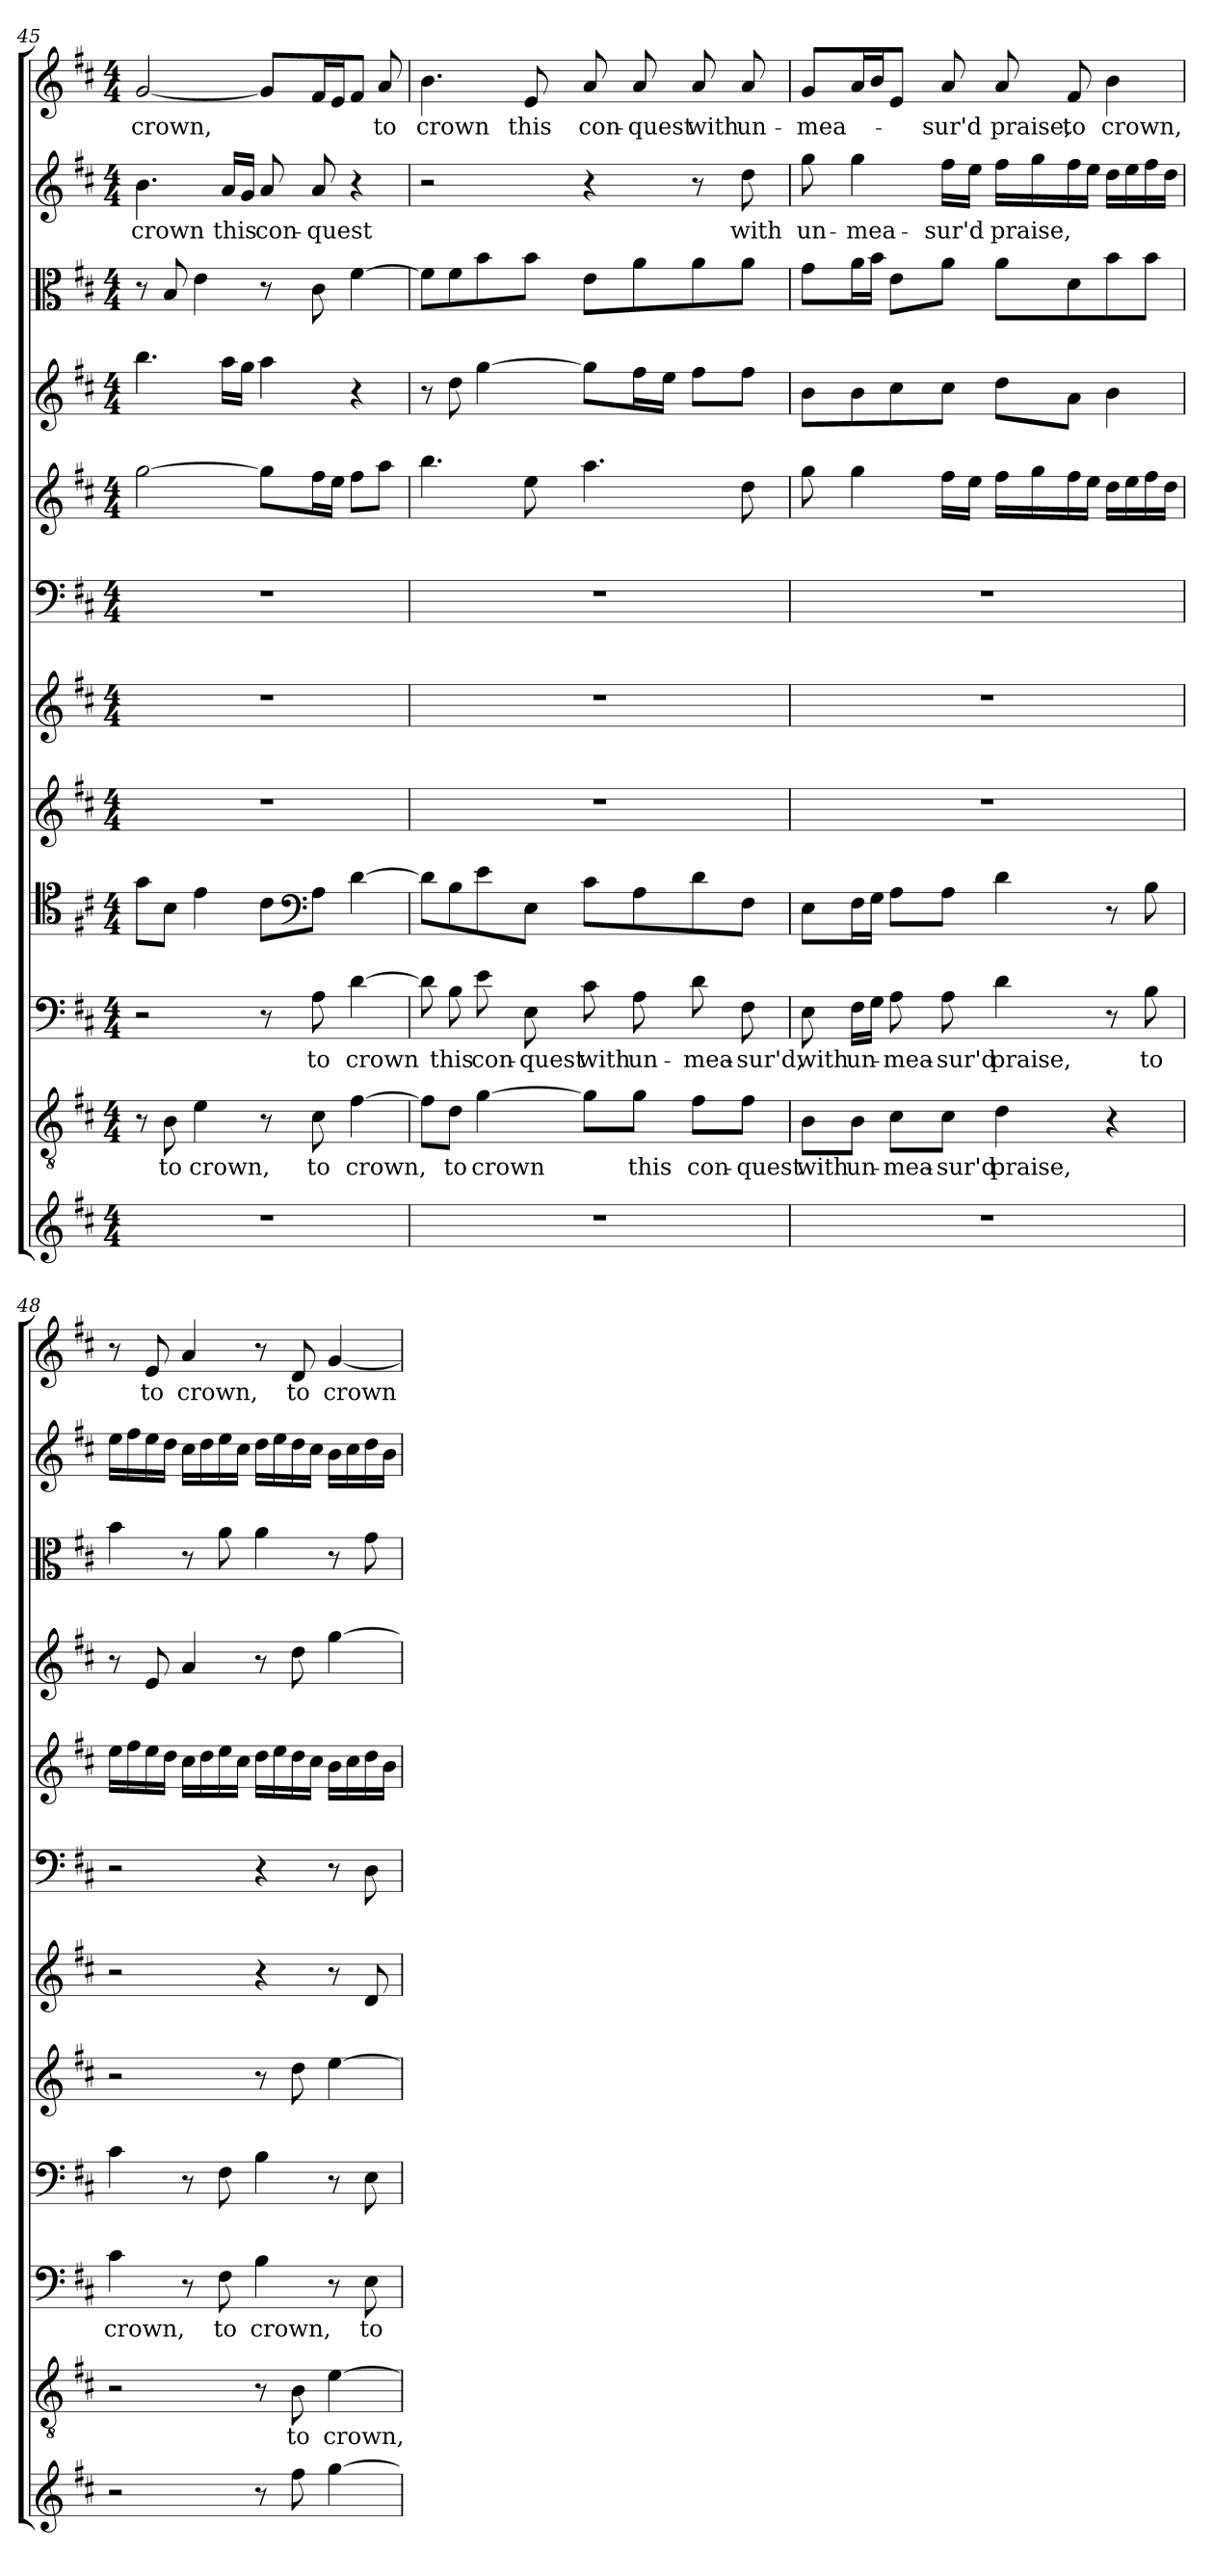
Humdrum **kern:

**kern	**kern	**text	**kern	**text	**kern	**kern	**kern	**kern	**kern	**kern	**kern	**kern	**text	**kern	**text
*part12	*part11	*part11	*part10	*part10	*part9	*part8	*part7	*part6	*part5	*part4	*part3	*part2	*part2	*part1	*part1
*staff12	*staff11	*staff11	*staff10	*staff10	*staff9	*staff8	*staff7	*staff6	*staff5	*staff4	*staff3	*staff2	*staff2	*staff1	*staff1
*clefG2	*clefGv2	*	*clefF4	*	*clefC4	*clefG2	*clefG2	*clefF4	*clefG2	*clefG2	*clefC3	*clefG2	*	*clefG2	*
*k[f#c#]	*k[f#c#]	*	*k[f#c#]	*	*k[f#c#]	*k[f#c#]	*k[f#c#]	*k[f#c#]	*k[f#c#]	*k[f#c#]	*k[f#c#]	*k[f#c#]	*	*k[f#c#]	*
*D:	*D:	*	*D:	*	*D:	*D:	*D:	*D:	*D:	*D:	*D:	*D:	*	*D:	*
*M4/4	*M4/4	*	*M4/4	*	*M4/4	*M4/4	*M4/4	*M4/4	*M4/4	*M4/4	*M4/4	*M4/4	*	*M4/4	*
=45	=45	=45	=45	=45	=45	=45	=45	=45	=45	=45	=45	=45	=45	=45	=45
1r	8r	.	2r	.	8g\L	1r	1r	1r	[2gg\	4.bb\	8r	4.b\	crown	[2g/	crown,
.	8B\	to	.	.	8B\J	.	.	.	.	.	8B/	.	.	.	.
.	4e\	crown,	.	.	4e\	.	.	.	.	.	4e\	.	.	.	.
.	.	.	.	.	.	.	.	.	.	16aa\LL	.	16a/LL	this	.	.
.	.	.	.	.	.	.	.	.	.	16gg\JJ	.	16g/JJ	.	.	.
.	8r	.	8r	.	8c#\L	.	.	.	8gg\L]	4aa\	8r	8a/	con-	8g/L]	.
*	*	*	*	*	*clefF4	*	*	*	*	*	*	*	*	*	*
.	8c#\	to	8A\	to	8A\J	.	.	.	16ff#\L	.	8c#\	8a/	-quest	16f#/L	.
.	.	.	.	.	.	.	.	.	16ee\JJ	.	.	.	.	16e/J	.
.	[4f#\	crown,	[4d\	crown	[4d\	.	.	.	8ff#\L	4r	[4f#\	4r	.	8f#/J	.
.	.	.	.	.	.	.	.	.	8aa\J	.	.	.	.	8a/	to
=46	=46	=46	=46	=46	=46	=46	=46	=46	=46	=46	=46	=46	=46	=46	=46
1r	8f#\L]	.	8d\]	.	8d\L]	1r	1r	1r	4.bb\	8r	8f#\L]	2r	.	4.b\	crown
.	8d\J	to	8B\	this	8B\	.	.	.	.	8dd\	8f#\	.	.	.	.
.	[4g\	crown	8e\	con-	8e\	.	.	.	.	[4gg\	8b\	.	.	.	.
.	.	.	8E\	-quest	8E\J	.	.	.	8ee\	.	8b\J	.	.	8e/	this
.	8g\L]	.	8c#\	with	8c#\L	.	.	.	4.aa\	8gg\L]	8e\L	4r	.	8a/	con-
.	8g\J	this	8A\	un-	8A\	.	.	.	.	16ff#\L	8a\	.	.	8a/	-quest
.	.	.	.	.	.	.	.	.	.	16ee\JJ	.	.	.	.	.
.	8f#\L	con-	8d\	-mea-	8d\	.	.	.	.	8ff#\L	8a\	8r	.	8a/	with
.	8f#\J	-quest	8F#\	-sur'd,	8F#\J	.	.	.	8dd\	8ff#\J	8a\J	8dd\	with	8a/	un-
=47	=47	=47	=47	=47	=47	=47	=47	=47	=47	=47	=47	=47	=47	=47	=47
1r	8B\L	with	8E\	with	8E\L	1r	1r	1r	8gg\	8b\L	8g\L	8gg\	un-	8g/L	-mea-
.	8B\J	un-	16F#\LL	un-	16F#\L	.	.	.	4gg\	8b\	16a\L	4gg\	-mea-	16a/L	.
.	.	.	16G\JJ	.	16G\JJ	.	.	.	.	.	16b\JJ	.	.	16b/J	.
.	8c#\L	-mea-	8A\	-mea-	8A\L	.	.	.	.	8cc#\	8e\L	.	.	8e/J	.
.	8c#\J	-sur'd	8A\	-sur'd	8A\J	.	.	.	16ff#\LL	8cc#\J	8a\J	16ff#\LL	-sur'd	8a/	-sur'd
.	.	.	.	.	.	.	.	.	16ee\JJ	.	.	16ee\JJ	.	.	.
.	4d\	praise,	4d\	praise,	4d\	.	.	.	16ff#\LL	8dd\L	8a\L	16ff#\LL	praise,	8a/	praise,
.	.	.	.	.	.	.	.	.	16gg\	.	.	16gg\	.	.	.
.	.	.	.	.	.	.	.	.	16ff#\	8a\J	8d\	16ff#\	.	8f#/	to
.	.	.	.	.	.	.	.	.	16ee\JJ	.	.	16ee\JJ	.	.	.
.	4r	.	8r	.	8r	.	.	.	16dd\LL	4b\	8b\	16dd\LL	.	4b\	crown,
.	.	.	.	.	.	.	.	.	16ee\	.	.	16ee\	.	.	.
.	.	.	8B\	to	8B\	.	.	.	16ff#\	.	8b\J	16ff#\	.	.	.
.	.	.	.	.	.	.	.	.	16dd\JJ	.	.	16dd\JJ	.	.	.
=48	=48	=48	=48	=48	=48	=48	=48	=48	=48	=48	=48	=48	=48	=48	=48
2r	2r	.	4c#\	crown,	4c#\	2r	2r	2r	16ee\LL	8r	4b\	16ee\LL	.	8r	.
.	.	.	.	.	.	.	.	.	16ff#\	.	.	16ff#\	.	.	.
.	.	.	.	.	.	.	.	.	16ee\	8e/	.	16ee\	.	8e/	to
.	.	.	.	.	.	.	.	.	16dd\JJ	.	.	16dd\JJ	.	.	.
.	.	.	8r	.	8r	.	.	.	16cc#\LL	4a/	8r	16cc#\LL	.	4a/	crown,
.	.	.	.	.	.	.	.	.	16dd\	.	.	16dd\	.	.	.
.	.	.	8F#\	to	8F#\	.	.	.	16ee\	.	8a\	16ee\	.	.	.
.	.	.	.	.	.	.	.	.	16cc#\JJ	.	.	16cc#\JJ	.	.	.
8r	8r	.	4B\	crown,	4B\	8r	4r	4r	16dd\LL	8r	4a\	16dd\LL	.	8r	.
.	.	.	.	.	.	.	.	.	16ee\	.	.	16ee\	.	.	.
8ff#\	8B\	to	.	.	.	8dd\	.	.	16dd\	8dd\	.	16dd\	.	8d/	to
.	.	.	.	.	.	.	.	.	16cc#\JJ	.	.	16cc#\JJ	.	.	.
[4gg\	[4e\	crown,	8r	.	8r	[4ee\	8r	8r	16b\LL	[4gg\	8r	16b\LL	.	[4g/	crown
.	.	.	.	.	.	.	.	.	16cc#\	.	.	16cc#\	.	.	.
.	.	.	8E\	to	8E\	.	8d/	8D\	16dd\	.	8g\	16dd\	.	.	.
.	.	.	.	.	.	.	.	.	16b\JJ	.	.	16b\JJ	.	.	.
=	=	=	=	=	=	=	=	=	=	=	=	=	=	=	=
*-	*-	*-	*-	*-	*-	*-	*-	*-	*-	*-	*-	*-	*-	*-	*-
